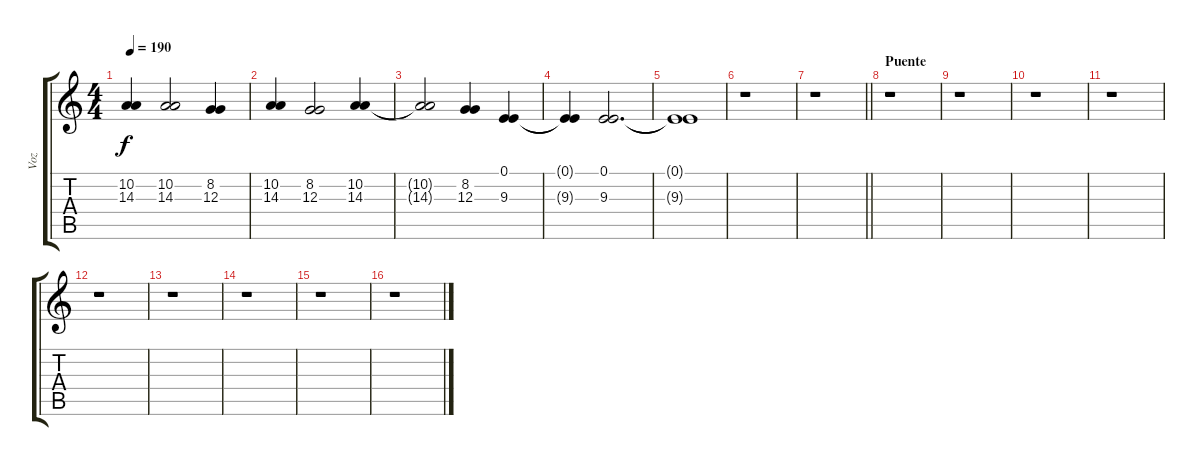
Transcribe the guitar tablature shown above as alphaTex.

\track ("Voz" "Voz") {instrument tenorsax}
\staff {score tabs}
\tuning (E4 B3 G3 D3 A2 E2) {hide}
\ts (4 4)
\tempo 190
\clef g2
\ks c
(10.2{t} 14.3{t}).4{dy f} (10.2 14.3).2 (8.2 12.3).4 |
(10.2 14.3).4 (8.2 12.3).2 (10.2 14.3).4 |
(10.2{t} 14.3{t}).2 (8.2 12.3).4 (0.1 9.3).4 |
(0.1{t} 9.3{t}).4 (0.1 9.3).2{d} |
(0.1{t} 9.3{t}).1 |
r.1 |
\barLineRight lightlight
r.1 |
\section ("" "Puente")
r.1 |
r.1 |
r.1 |
r.1 |
r.1 |
r.1 |
r.1 |
r.1 |
r.1
